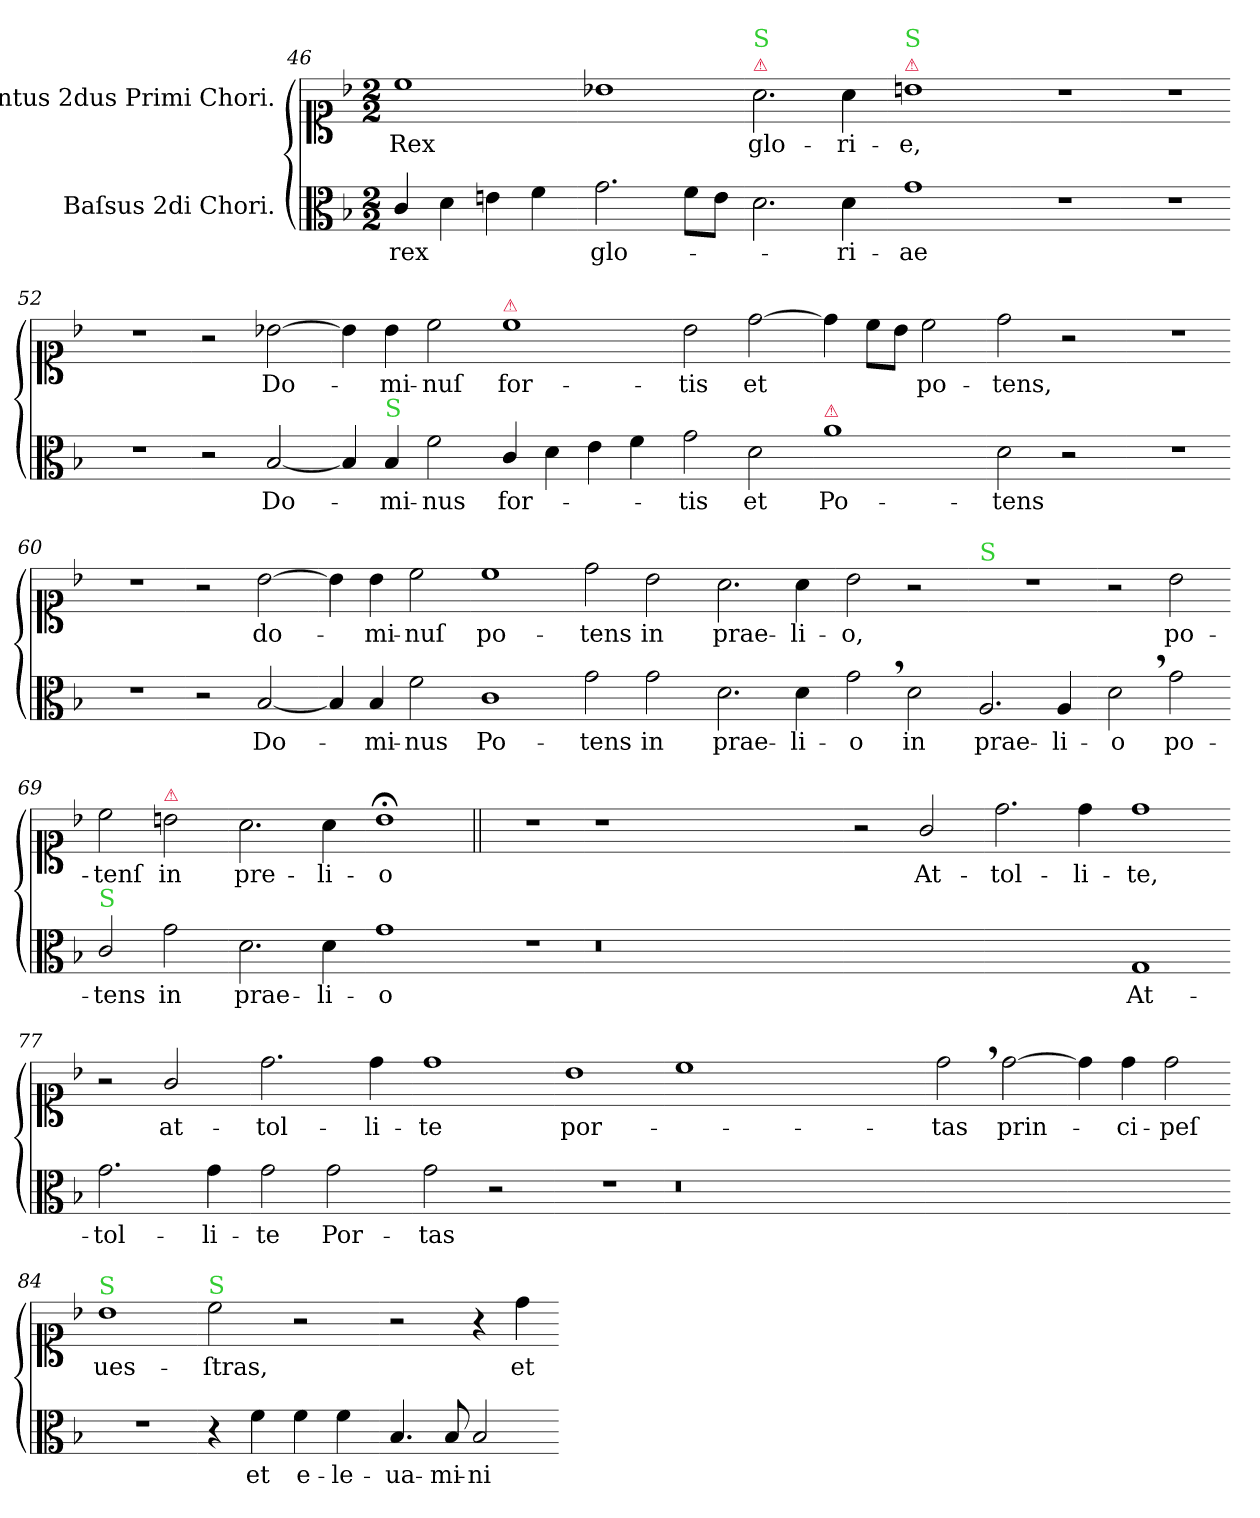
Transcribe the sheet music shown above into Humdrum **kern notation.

**kern	**text	**kern	**text
*part2	*part2	*part1	*part1
*staff2	*staff2	*staff1	*staff1
*I"Baſsus 2di Chori.	*	*I"Cantus 2dus Primi Chori.	*
*clefC3	*	*clefC1	*
*k[b-]	*	*k[b-]	*
*M2/2	*	*M2/2	*
=46-	=46-	=46-	=46-
4c/	rex	1cc\	Rex
4d\	.	.	.
4en\	.	.	.
4f\	.	.	.
=47-	=47-	=47-	=47-
2.g\	glo-	1b-X\	.
8f\L	.	.	.
8e\J	.	.	.
=48-	=48-	=48-	=48-
!	!	!LO:TX:a:color=crimson:t=⚠	!
!	!	!LO:TX:a:color=limegreen:t=S	!
2.d\	.	2.a\	glo-
4d\	-ri-	4a\	-ri-
=49-	=49-	=49-	=49-
!	!	!LO:TX:a:color=crimson:t=⚠	!
!	!	!LO:TX:a:color=limegreen:t=S	!
1g\	-ae	1bn\	-e,
=50-	=50-	=50-	=50-
1r	.	1r	.
=51-	=51-	=51-	=51-
1r	.	1r	.
=52-	=52-	=52-	=52-
1r	.	1r	.
=53-	=53-	=53-	=53-
2r	.	2r	.
[2B-/	Do-	[2b-X\	Do-
=54-	=54-	=54-	=54-
4B-/]	.	4b-\]	.
!LO:TX:a:color=limegreen:t=S	!	!	!
4B-/	-mi-	4b-\	-mi-
2f\	-nus	2cc\	-nuſ
=55-	=55-	=55-	=55-
!	!	!LO:TX:a:color=crimson:t=⚠	!
4c/	for-	1cc\	for-
4d\	.	.	.
4e\	.	.	.
4f\	.	.	.
=56-	=56-	=56-	=56-
2g\	-tis	2b-\	-tis
2d\	et	[2dd\	et
=57-	=57-	=57-	=57-
!LO:TX:a:color=crimson:t=⚠	!	!	!
1a\	Po-	4dd\]	.
.	.	8cc\L	.
.	.	8b-\J	.
.	.	2cc\	po-
=58-	=58-	=58-	=58-
2d\	-tens	2dd\	-tens,
2r	.	2r	.
=59-	=59-	=59-	=59-
1r	.	1r	.
=60-	=60-	=60-	=60-
1r	.	1r	.
=61-	=61-	=61-	=61-
2r	.	2r	.
[2B-/	Do-	[2b-\	do-
=62-	=62-	=62-	=62-
4B-/]	.	4b-\]	.
4B-/	-mi-	4b-\	-mi-
2f\	-nus	2cc\	-nuſ
=63-	=63-	=63-	=63-
1c/	Po-	1cc\	po-
=64-	=64-	=64-	=64-
2g\	-tens	2dd\	-tens
2g\	in	2b-\	in
=65-	=65-	=65-	=65-
2.d\	prae-	2.a\	prae-
4d\	-li-	4a\	-li-
=66-	=66-	=66-	=66-
2g,<\	-o	2b-\	-o,
2d\	in	2r	.
=67-	=67-	=67-	=67-
!	!	!LO:TX:a:color=limegreen:t=S	!
2.A/	prae-	1r	.
4A/	-li-	.	.
=68-	=68-	=68-	=68-
2d,<\	-o	2r	.
2g\	po-	2b-\	po-
=69-	=69-	=69-	=69-
!LO:TX:a:color=limegreen:t=S	!	!	!
2c/	-tens	2cc\	-tenſ
!	!	!LO:TX:a:color=crimson:t=⚠	!
2g\	in	2bn\	in
=70-	=70-	=70-	=70-
2.d\	prae-	2.a\	pre-
4d\	-li-	4a\	-li-
=71-	=71-	=71-	=71-
1g\	-o	1b;\	-o
=72-	=72||	=72||	=72||
1r	.	1r	.
=73-	=73-	=73-	=73-
0.r	.	1r	.
.	.	0ryy	.
=74-	=74-	=74-	=74-
1ryy	.	2r	.
.	.	2g/	At-
=75-	=75-	=75-	=75-
1ryy	.	2.dd\	-tol-
.	.	4dd\	-li-
=76-	=76-	=76-	=76-
1G/	At-	1dd\	-te,
=77-	=77-	=77-	=77-
2.g\	-tol-	2r	.
.	.	2g/	at-
4g\	-li-	.	.
=78-	=78-	=78-	=78-
2g\	-te	2.dd\	-tol-
2g\	Por-	.	.
.	.	4dd\	-li-
=79-	=79-	=79-	=79-
2g\	-tas	1dd\	-te
2r	.	.	.
=80-	=80-	=80-	=80-
1r	.	1b-\	por-
=81-	=81-	=81-	=81-
0.r	.	1cc\	.
.	.	0ryy	.
=82-	=82-	=82-	=82-
1ryy	.	2dd,<\	-tas
.	.	[2dd\	prin-
=83-	=83-	=83-	=83-
1ryy	.	4dd\]	.
.	.	4dd\	-ci-
.	.	2dd\	-peſ
=84-	=84-	=84-	=84-
!	!	!LO:TX:a:color=limegreen:t=S	!
1r	.	1b-\	ues-
=85-	=85-	=85-	=85-
!	!	!LO:TX:a:color=limegreen:t=S	!
4r	.	2cc\	-ſtras,
4f\	et	.	.
4f\	e-	2r	.
4f\	-le-	.	.
=86-	=86-	=86-	=86-
4.B-/	-ua-	2r	.
8B-/	-mi-	.	.
2B-/	-ni	4r	.
.	.	4dd\	et
=-	=-	=-	=-
*-	*-	*-	*-
